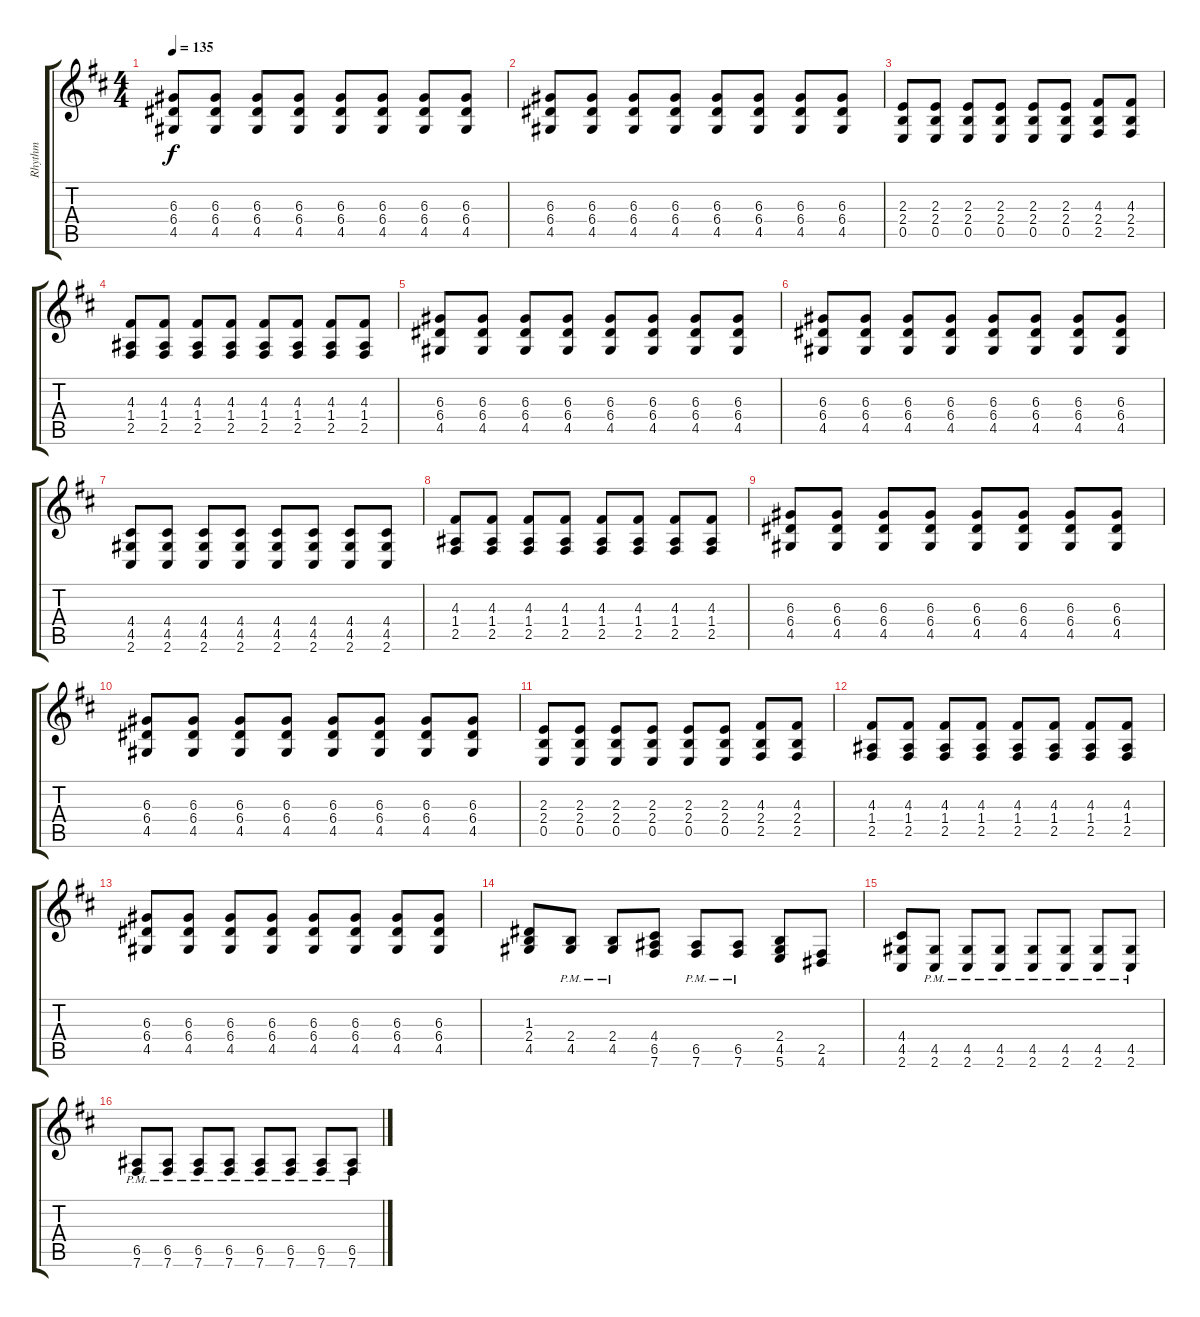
\track ("Rhythm" "Rhythm") {instrument distortionguitar}
\staff {score tabs}
\tuning (B3 Gb3 D3 A2 E2 B1) {hide}
\ts (4 4)
\tempo 135
\clef g2
\ks d
(6.3 6.4 4.5).8{dy f} (6.3 6.4 4.5).8 (6.3 6.4 4.5).8 (6.3 6.4 4.5).8 (6.3 6.4 4.5).8 (6.3 6.4 4.5).8 (6.3 6.4 4.5).8 (6.3 6.4 4.5).8 |
(6.3 6.4 4.5).8 (6.3 6.4 4.5).8 (6.3 6.4 4.5).8 (6.3 6.4 4.5).8 (6.3 6.4 4.5).8 (6.3 6.4 4.5).8 (6.3 6.4 4.5).8 (6.3 6.4 4.5).8 |
(2.3 2.4 0.5).8 (2.3 2.4 0.5).8 (2.3 2.4 0.5).8 (2.3 2.4 0.5).8 (2.3 2.4 0.5).8 (2.3 2.4 0.5).8 (4.3 2.4 2.5).8 (4.3 2.4 2.5).8 |
(4.3 1.4 2.5).8 (4.3 1.4 2.5).8 (4.3 1.4 2.5).8 (4.3 1.4 2.5).8 (4.3 1.4 2.5).8 (4.3 1.4 2.5).8 (4.3 1.4 2.5).8 (4.3 1.4 2.5).8 |
(6.3 6.4 4.5).8 (6.3 6.4 4.5).8 (6.3 6.4 4.5).8 (6.3 6.4 4.5).8 (6.3 6.4 4.5).8 (6.3 6.4 4.5).8 (6.3 6.4 4.5).8 (6.3 6.4 4.5).8 |
(6.3 6.4 4.5).8 (6.3 6.4 4.5).8 (6.3 6.4 4.5).8 (6.3 6.4 4.5).8 (6.3 6.4 4.5).8 (6.3 6.4 4.5).8 (6.3 6.4 4.5).8 (6.3 6.4 4.5).8 |
(4.4 4.5 2.6).8 (4.4 4.5 2.6).8 (4.4 4.5 2.6).8 (4.4 4.5 2.6).8 (4.4 4.5 2.6).8 (4.4 4.5 2.6).8 (4.4 4.5 2.6).8 (4.4 4.5 2.6).8 |
(4.3 1.4 2.5).8 (4.3 1.4 2.5).8 (4.3 1.4 2.5).8 (4.3 1.4 2.5).8 (4.3 1.4 2.5).8 (4.3 1.4 2.5).8 (4.3 1.4 2.5).8 (4.3 1.4 2.5).8 |
(6.3 6.4 4.5).8 (6.3 6.4 4.5).8 (6.3 6.4 4.5).8 (6.3 6.4 4.5).8 (6.3 6.4 4.5).8 (6.3 6.4 4.5).8 (6.3 6.4 4.5).8 (6.3 6.4 4.5).8 |
(6.3 6.4 4.5).8 (6.3 6.4 4.5).8 (6.3 6.4 4.5).8 (6.3 6.4 4.5).8 (6.3 6.4 4.5).8 (6.3 6.4 4.5).8 (6.3 6.4 4.5).8 (6.3 6.4 4.5).8 |
(2.3 2.4 0.5).8 (2.3 2.4 0.5).8 (2.3 2.4 0.5).8 (2.3 2.4 0.5).8 (2.3 2.4 0.5).8 (2.3 2.4 0.5).8 (4.3 2.4 2.5).8 (4.3 2.4 2.5).8 |
(4.3 1.4 2.5).8 (4.3 1.4 2.5).8 (4.3 1.4 2.5).8 (4.3 1.4 2.5).8 (4.3 1.4 2.5).8 (4.3 1.4 2.5).8 (4.3 1.4 2.5).8 (4.3 1.4 2.5).8 |
(6.3 6.4 4.5).8 (6.3 6.4 4.5).8 (6.3 6.4 4.5).8 (6.3 6.4 4.5).8 (6.3 6.4 4.5).8 (6.3 6.4 4.5).8 (6.3 6.4 4.5).8 (6.3 6.4 4.5).8 |
(1.3 2.4 4.5).8 (2.4{pm} 4.5{pm}).8 (2.4{pm} 4.5{pm}).8 (4.4 6.5 7.6).8 (6.5{pm} 7.6{pm}).8 (6.5{pm} 7.6{pm}).8 (2.4 4.5 5.6).8 (2.5 4.6).8 |
(4.4 4.5 2.6).8 (4.5{pm} 2.6{pm}).8 (4.5{pm} 2.6{pm}).8 (4.5{pm} 2.6{pm}).8 (4.5{pm} 2.6{pm}).8 (4.5{pm} 2.6{pm}).8 (4.5{pm} 2.6{pm}).8 (4.5{pm} 2.6{pm}).8 |
(6.5{pm} 7.6).8 (6.5{pm} 7.6).8 (6.5{pm} 7.6).8 (6.5{pm} 7.6).8 (6.5{pm} 7.6).8 (6.5{pm} 7.6).8 (6.5{pm} 7.6).8 (6.5{pm} 7.6).8
